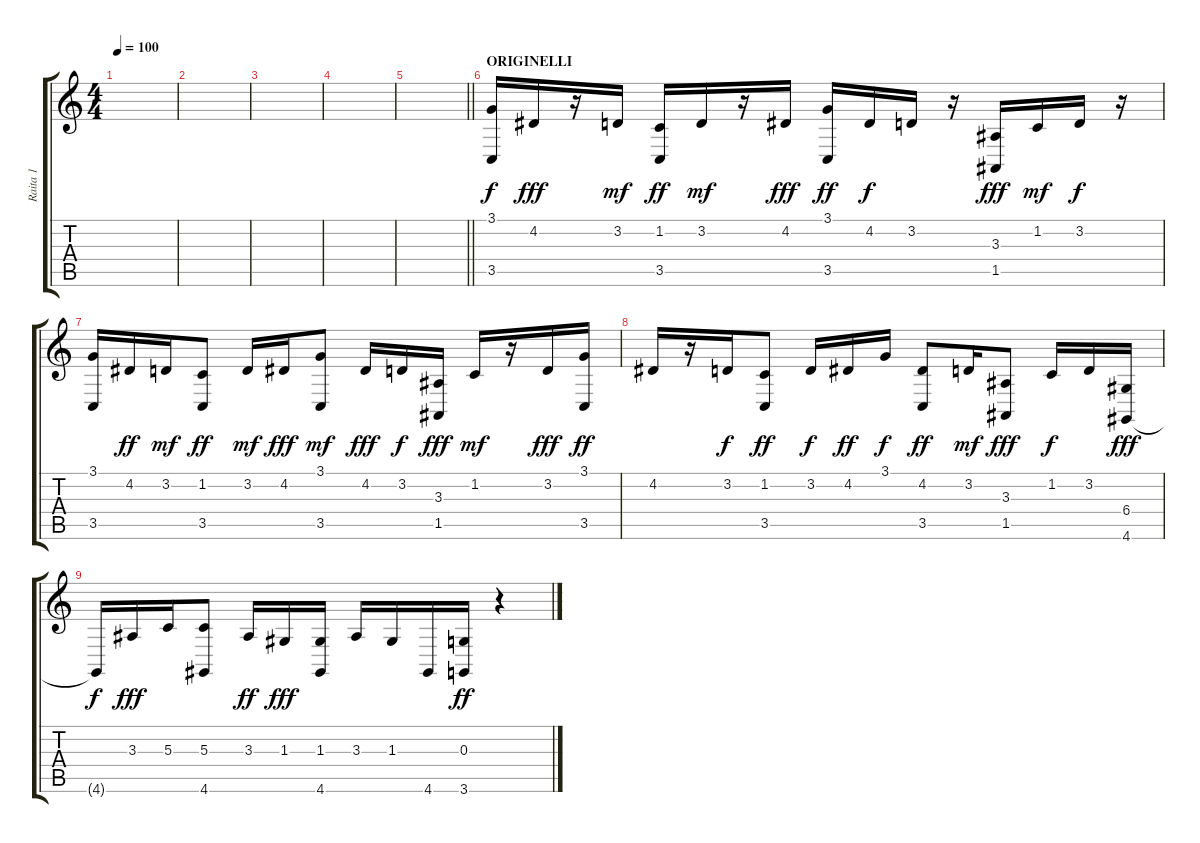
\track ("Raita 1" "Raita 1") {instrument acousticgrandpiano}
\staff {score tabs}
\tuning (E4 B3 G3 D3 A2 E2) {hide}
\ts (4 4)
\tempo 100
\clef g2
\ks c
|
|
|
|
\barLineRight lightlight
|
\section ("" "ORIGINELLI")
(3.1 3.5).16 4.2.16{dy fff} r.16 3.2.16{dy mf} (1.2 3.5).16{dy ff} 3.2.16{dy mf} r.16 4.2.16{dy fff} (3.1 3.5).16{dy ff} 4.2.16{dy f} 3.2.16 r.16 (3.3 1.5).16{dy fff} 1.2.16{dy mf} 3.2.16{dy f} r.16 |
(3.1 3.5).16 4.2.16{dy ff} 3.2.16{dy mf} (1.2 3.5).8{dy ff} 3.2.16{dy mf} 4.2.16{dy fff} (3.1 3.5).8{dy mf} 4.2.16{dy fff} 3.2.16{dy f} (3.3 1.5).16{dy fff} 1.2.16{dy mf} r.16 3.2.16{dy fff} (3.1 3.5).16{dy ff} |
4.2.16 r.16 3.2.16{dy f} (1.2 3.5).8{dy ff} 3.2.16{dy f} 4.2.16{dy ff} 3.1.16{dy f} (4.2 3.5).8{dy ff} 3.2.16{dy mf} (3.3 1.5).8{dy fff} 1.2.16{dy f} 3.2.16 (6.4 4.6).16{dy fff} |
4.6{t}.16{dy f} 3.3.16{dy fff} 5.3.16 (5.3 4.6).8 3.3.16{dy ff} 1.3.16{dy fff} (1.3 4.6).16 3.3.16 1.3.16 4.6.16 (0.3 3.6).16{dy ff} r.4
